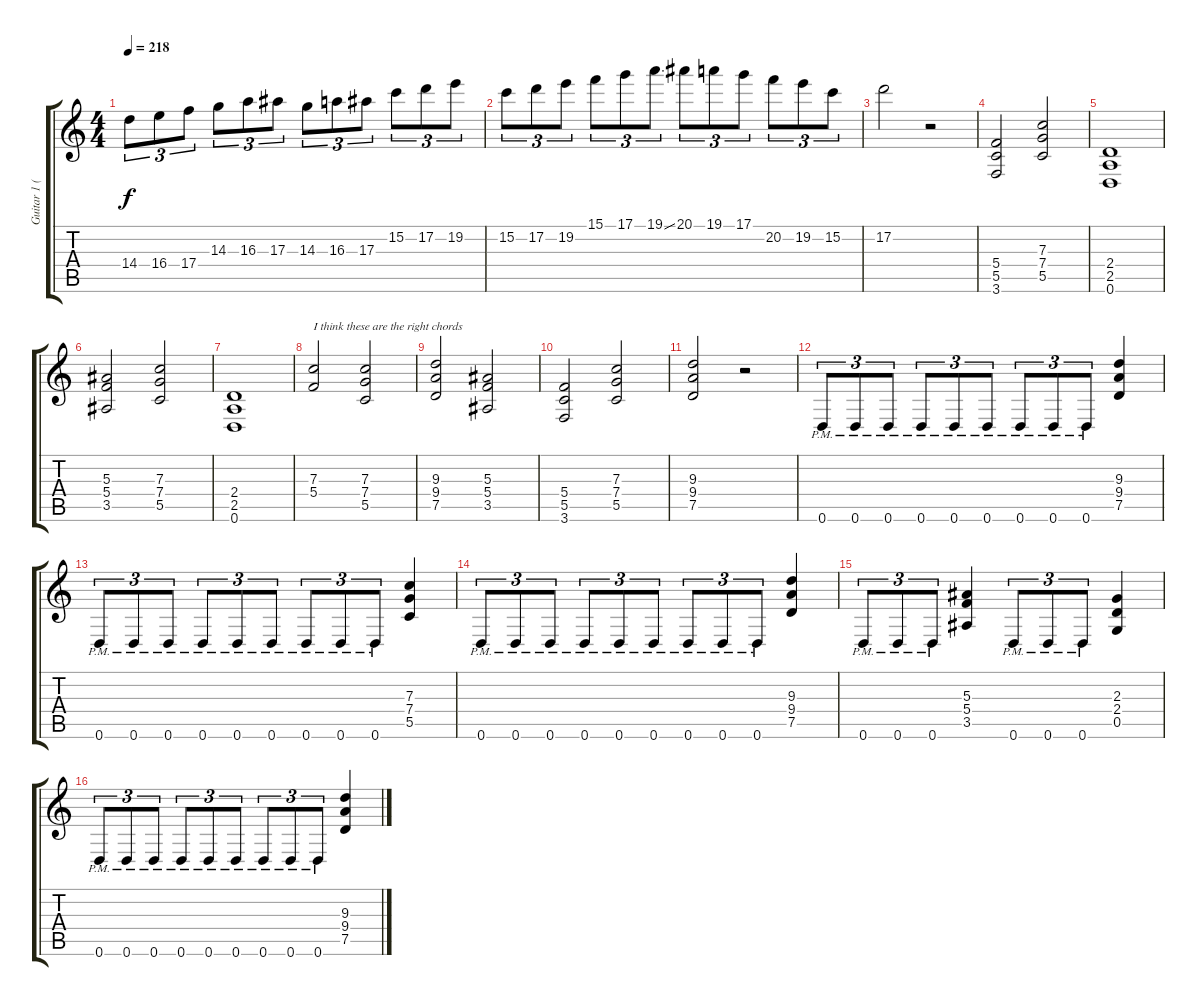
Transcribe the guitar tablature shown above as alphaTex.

\track ("Guitar 1 (Alexi)" "Guitar 1 (") {instrument distortionguitar}
\staff {score tabs}
\tuning (D4 A3 F3 C3 G2 D2) {hide}
\ts (4 4)
\tempo 218
\clef g2
\ks c
14.4.8{tu (3 2) dy f} 16.4.8{tu (3 2)} 17.4.8{tu (3 2)} 14.3.8{tu (3 2)} 16.3.8{tu (3 2)} 17.3.8{tu (3 2)} 14.3.8{tu (3 2)} 16.3.8{tu (3 2)} 17.3.8{tu (3 2)} 15.2.8{tu (3 2)} 17.2.8{tu (3 2)} 19.2.8{tu (3 2)} |
15.2.8{tu (3 2)} 17.2.8{tu (3 2)} 19.2.8{tu (3 2)} 15.1.8{tu (3 2)} 17.1.8{tu (3 2)} 19.1{ss}.8{tu (3 2)} 20.1.8{tu (3 2)} 19.1.8{tu (3 2)} 17.1.8{tu (3 2)} 20.2.8{tu (3 2)} 19.2.8{tu (3 2)} 15.2.8{tu (3 2)} |
17.2.2 r.2 |
(5.4 5.5 3.6).2 (7.3 7.4 5.5).2 |
(2.4 2.5 0.6).1 |
(5.3 5.4 3.5).2 (7.3 7.4 5.5).2 |
(2.4 2.5 0.6).1 |
(7.3 5.4).2{txt "I think these are the right chords"} (7.3 7.4 5.5).2 |
(9.3 9.4 7.5).2 (5.3 5.4 3.5).2 |
(5.4 5.5 3.6).2 (7.3 7.4 5.5).2 |
(9.3 9.4 7.5).2 r.2 |
0.6{pm}.8{tu (3 2)} 0.6{pm}.8{tu (3 2)} 0.6{pm}.8{tu (3 2)} 0.6{pm}.8{tu (3 2)} 0.6{pm}.8{tu (3 2)} 0.6{pm}.8{tu (3 2)} 0.6{pm}.8{tu (3 2)} 0.6{pm}.8{tu (3 2)} 0.6{pm}.8{tu (3 2)} (9.3 9.4 7.5).4 |
0.6{pm}.8{tu (3 2)} 0.6{pm}.8{tu (3 2)} 0.6{pm}.8{tu (3 2)} 0.6{pm}.8{tu (3 2)} 0.6{pm}.8{tu (3 2)} 0.6{pm}.8{tu (3 2)} 0.6{pm}.8{tu (3 2)} 0.6{pm}.8{tu (3 2)} 0.6{pm}.8{tu (3 2)} (7.3 7.4 5.5).4 |
0.6{pm}.8{tu (3 2)} 0.6{pm}.8{tu (3 2)} 0.6{pm}.8{tu (3 2)} 0.6{pm}.8{tu (3 2)} 0.6{pm}.8{tu (3 2)} 0.6{pm}.8{tu (3 2)} 0.6{pm}.8{tu (3 2)} 0.6{pm}.8{tu (3 2)} 0.6{pm}.8{tu (3 2)} (9.3 9.4 7.5).4 |
0.6{pm}.8{tu (3 2)} 0.6{pm}.8{tu (3 2)} 0.6{pm}.8{tu (3 2)} (5.3 5.4 3.5).4 0.6{pm}.8{tu (3 2)} 0.6{pm}.8{tu (3 2)} 0.6{pm}.8{tu (3 2)} (2.3 2.4 0.5).4 |
0.6{pm}.8{tu (3 2)} 0.6{pm}.8{tu (3 2)} 0.6{pm}.8{tu (3 2)} 0.6{pm}.8{tu (3 2)} 0.6{pm}.8{tu (3 2)} 0.6{pm}.8{tu (3 2)} 0.6{pm}.8{tu (3 2)} 0.6{pm}.8{tu (3 2)} 0.6{pm}.8{tu (3 2)} (9.3 9.4 7.5).4
